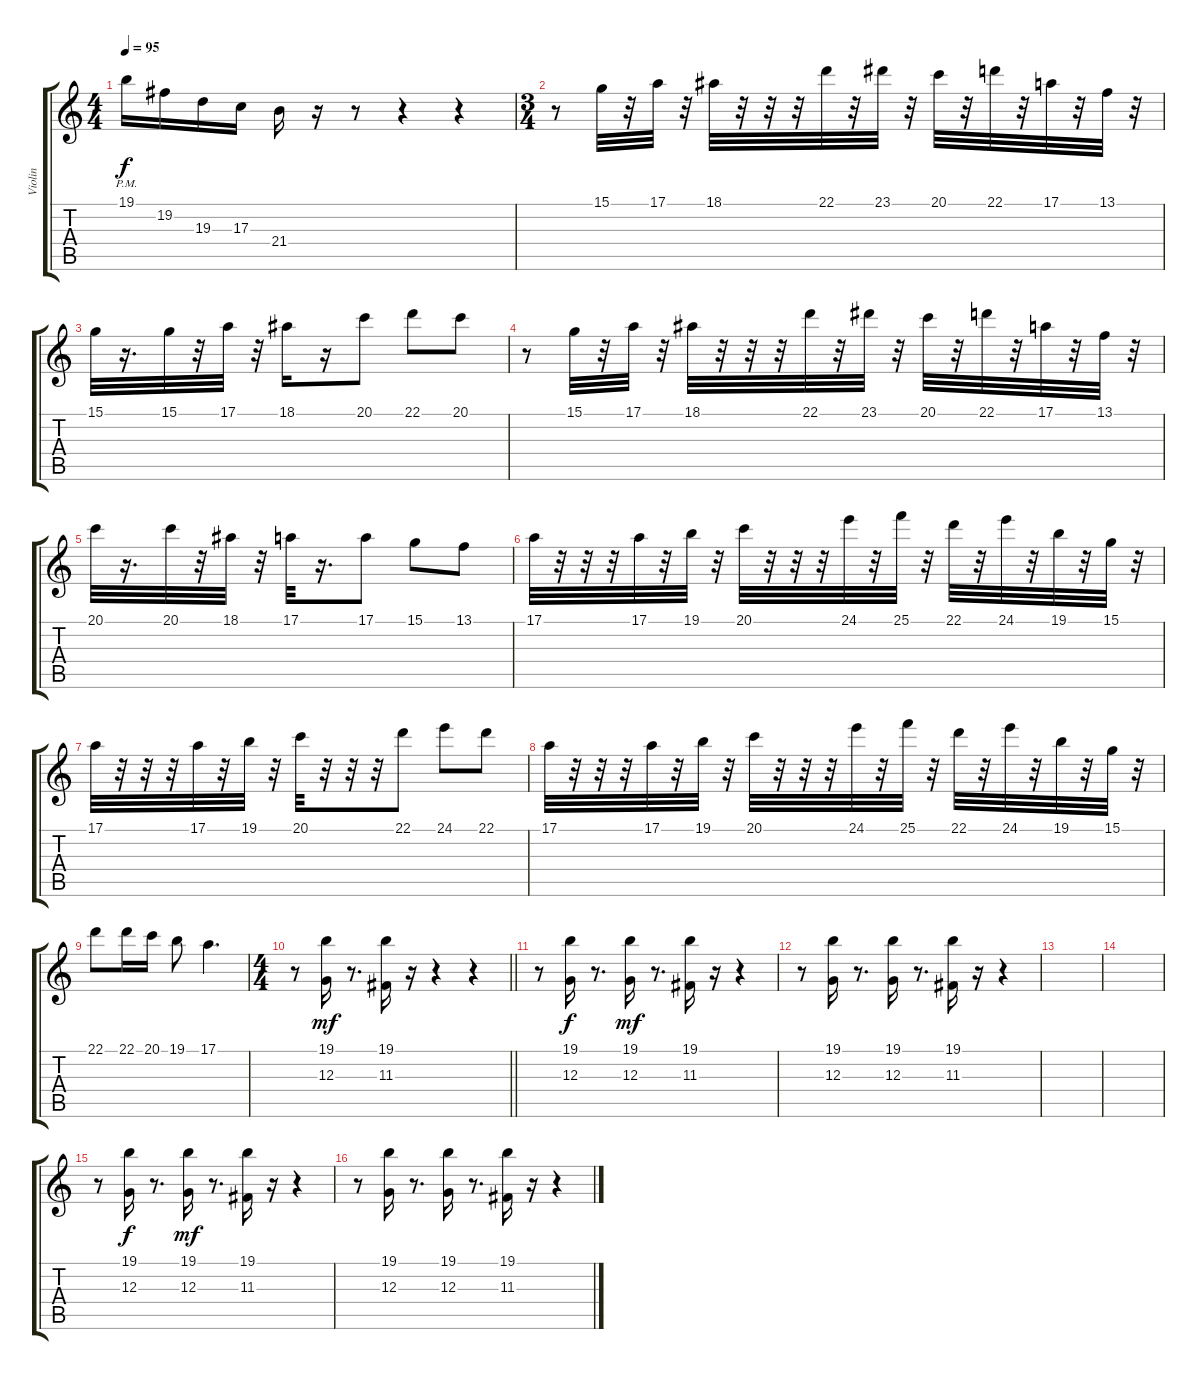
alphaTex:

\track ("Violin" "Violin") {instrument viola}
\staff {score tabs}
\tuning (E4 B3 G3 D3 A2 E2) {hide}
\ts (4 4)
\tempo 95
\clef g2
\ks c
19.1{pm}.16{dy f} 19.2.16 19.3.16 17.3.16 21.4.16 r.16 r.8 r.4 r.4 |
\ts (3 4)
r.8 15.1.32 r.32 17.1.32 r.32 18.1.32 r.32 r.32 r.32 22.1.32 r.32 23.1.32 r.32 20.1.32 r.32 22.1.32 r.32 17.1.32 r.32 13.1.32 r.32 |
15.1.32 r.16{d} 15.1.32 r.32 17.1.32 r.32 18.1.16 r.16 20.1.8 22.1.8 20.1.8 |
r.8 15.1.32 r.32 17.1.32 r.32 18.1.32 r.32 r.32 r.32 22.1.32 r.32 23.1.32 r.32 20.1.32 r.32 22.1.32 r.32 17.1.32 r.32 13.1.32 r.32 |
20.1.32 r.16{d} 20.1.32 r.32 18.1.32 r.32 17.1.32 r.16{d} 17.1.8 15.1.8 13.1.8 |
17.1.32 r.32 r.32 r.32 17.1.32 r.32 19.1.32 r.32 20.1.32 r.32 r.32 r.32 24.1.32 r.32 25.1.32 r.32 22.1.32 r.32 24.1.32 r.32 19.1.32 r.32 15.1.32 r.32 |
17.1.32 r.32 r.32 r.32 17.1.32 r.32 19.1.32 r.32 20.1.32 r.32 r.32 r.32 22.1.8 24.1.8 22.1.8 |
17.1.32 r.32 r.32 r.32 17.1.32 r.32 19.1.32 r.32 20.1.32 r.32 r.32 r.32 24.1.32 r.32 25.1.32 r.32 22.1.32 r.32 24.1.32 r.32 19.1.32 r.32 15.1.32 r.32 |
22.1.8 22.1.16 20.1.16 19.1.8 17.1.4{d} |
\ts (4 4)
\barLineRight lightlight
r.8 (19.1 12.3).16{dy mf} r.8{d} (19.1 11.3).16 r.16 r.4 r.4 |
r.8{volume 10} (19.1 12.3).16{dy f} r.8{d} (19.1 12.3).16{dy mf} r.8{d} (19.1 11.3).16 r.16 r.4 |
r.8 (19.1 12.3).16 r.8{d} (19.1 12.3).16 r.8{d} (19.1 11.3).16 r.16 r.4 |
|
|
r.8 (19.1 12.3).16{dy f} r.8{d} (19.1 12.3).16{dy mf} r.8{d} (19.1 11.3).16 r.16 r.4 |
r.8 (19.1 12.3).16 r.8{d} (19.1 12.3).16 r.8{d} (19.1 11.3).16 r.16 r.4
